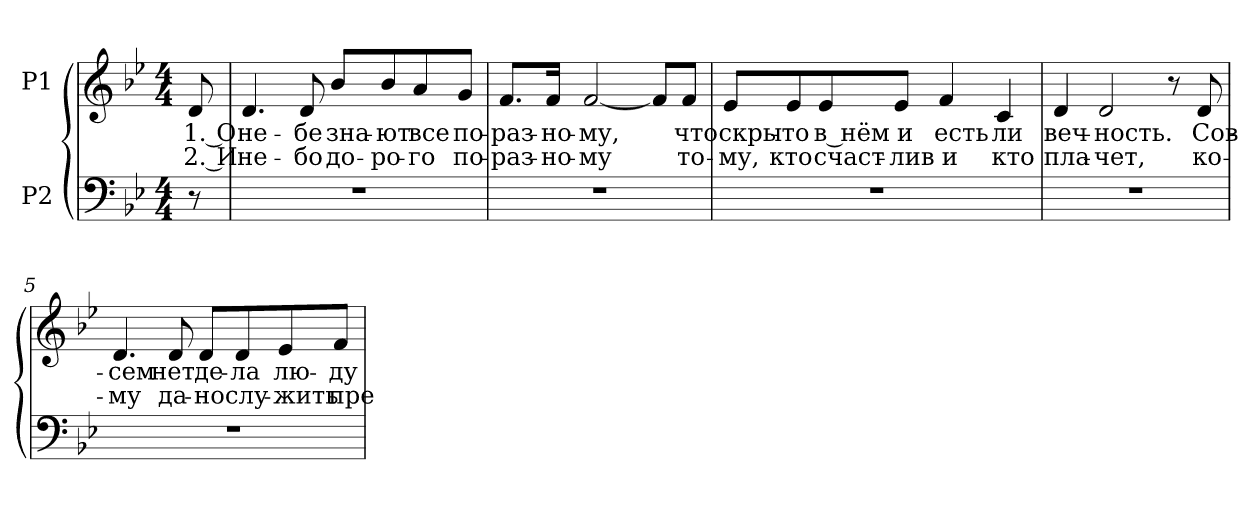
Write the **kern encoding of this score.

**kern	**kern	**text	**text
*part2	*part1	*part1	*part1
*staff2	*staff1	*staff1	*staff1
*I"P2	*I"P1	*	*
!!LO:PB:g=z
*clefF4	*clefG2	*	*
*k[b-e-]	*k[b-e-]	*	*
*g:	*g:	*	*
*M4/4	*M4/4	*	*
=	=	=	=
!	!	!LO:LY:b:color=#000000	!LO:LY:b:color=#000000
8r	8di/	1. О	2. И
=1	=1	=1	=1
!	!	!LO:LY:b:color=#000000	!LO:LY:b:color=#000000
1r	4.di/	не-	не-
!	!	!LO:LY:b:color=#000000	!LO:LY:b:color=#000000
.	8di/	-бе	-бо
!	!	!LO:LY:b:color=#000000	!LO:LY:b:color=#000000
.	8b-i/L	зна-	до-
!	!	!LO:LY:b:color=#000000	!LO:LY:b:color=#000000
.	8b-i/	-ют	-ро-
!	!	!LO:LY:b:color=#000000	!LO:LY:b:color=#000000
.	8ai/	все	-го
!	!	!LO:LY:b:color=#000000	!LO:LY:b:color=#000000
.	8gi/J	по-	по-
=2	=2	=2	=2
!	!	!LO:LY:b:color=#000000	!LO:LY:b:color=#000000
1r	8.fi/L	-раз-	-раз-
!	!	!LO:LY:b:color=#000000	!LO:LY:b:color=#000000
.	16fi/Jk	-но-	-но-
!	!	!LO:LY:b:color=#000000	!LO:LY:b:color=#000000
.	[<2fi/	-му,	-му
.	8fi/L]	.	.
!	!	!LO:LY:b:color=#000000	!LO:LY:b:color=#000000
.	8fi/J	что	то-
=3	=3	=3	=3
!	!	!LO:LY:b:color=#000000	!LO:LY:b:color=#000000
1r	8e-i/L	скры-	-му,
!	!	!LO:LY:b:color=#000000	!LO:LY:b:color=#000000
.	8e-i/	-то	кто
!	!	!LO:LY:b:color=#000000	!LO:LY:b:color=#000000
.	8e-i/	в нём	счаст-
!	!	!LO:LY:b:color=#000000	!LO:LY:b:color=#000000
.	8e-i/J	и	-лив
!	!	!LO:LY:b:color=#000000	!LO:LY:b:color=#000000
.	4fi/	есть	и
!	!	!LO:LY:b:color=#000000	!LO:LY:b:color=#000000
.	4ci/	ли	кто
!!LO:LB:g=z
=4	=4	=4	=4
!	!	!LO:LY:b:color=#000000	!LO:LY:b:color=#000000
1r	4di/	веч-	пла-
!	!	!LO:LY:b:color=#000000	!LO:LY:b:color=#000000
.	2di/	-ность.	-чет,
.	8r	.	.
!	!	!LO:LY:b:color=#000000	!LO:LY:b:color=#000000
.	8di/	Сов-	ко-
=5	=5	=5	=5
!	!	!LO:LY:b:color=#000000	!LO:LY:b:color=#000000
1r	4.di/	-сем	-му
!	!	!LO:LY:b:color=#000000	!LO:LY:b:color=#000000
.	8di/	нет	да-
!	!	!LO:LY:b:color=#000000	!LO:LY:b:color=#000000
.	8di/L	де-	-но
!	!	!LO:LY:b:color=#000000	!LO:LY:b:color=#000000
.	8di/	-ла	слу-
!	!	!LO:LY:b:color=#000000	!LO:LY:b:color=#000000
.	8e-i/	лю-	-жить
!	!	!LO:LY:b:color=#000000	!LO:LY:b:color=#000000
.	8fi/J	-ду	пре-
=	=	=	=
*-	*-	*-	*-
